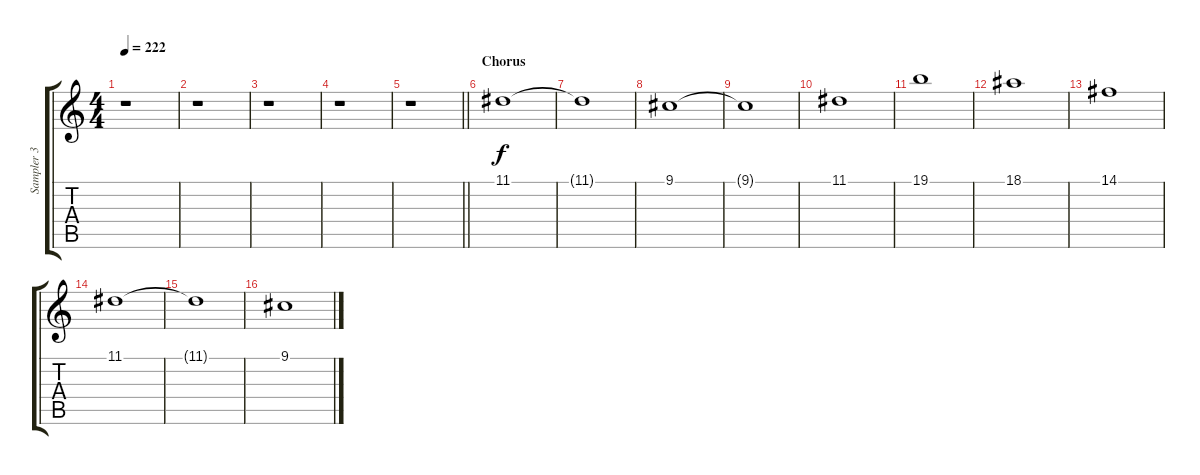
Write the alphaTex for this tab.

\track ("Sampler 3" "Sampler 3") {instrument pad7halo}
\staff {score tabs}
\tuning (E4 B3 G3 D3 A2 E2) {hide}
\ts (4 4)
\tempo 222
\clef g2
\ks c
r.1{dy f} |
r.1 |
r.1 |
r.1 |
\barLineRight lightlight
r.1 |
\section ("" "Chorus")
11.1.1 |
11.1{t}.1 |
9.1.1 |
9.1{t}.1 |
11.1.1 |
19.1.1 |
18.1.1 |
14.1.1 |
11.1.1 |
11.1{t}.1 |
9.1.1
